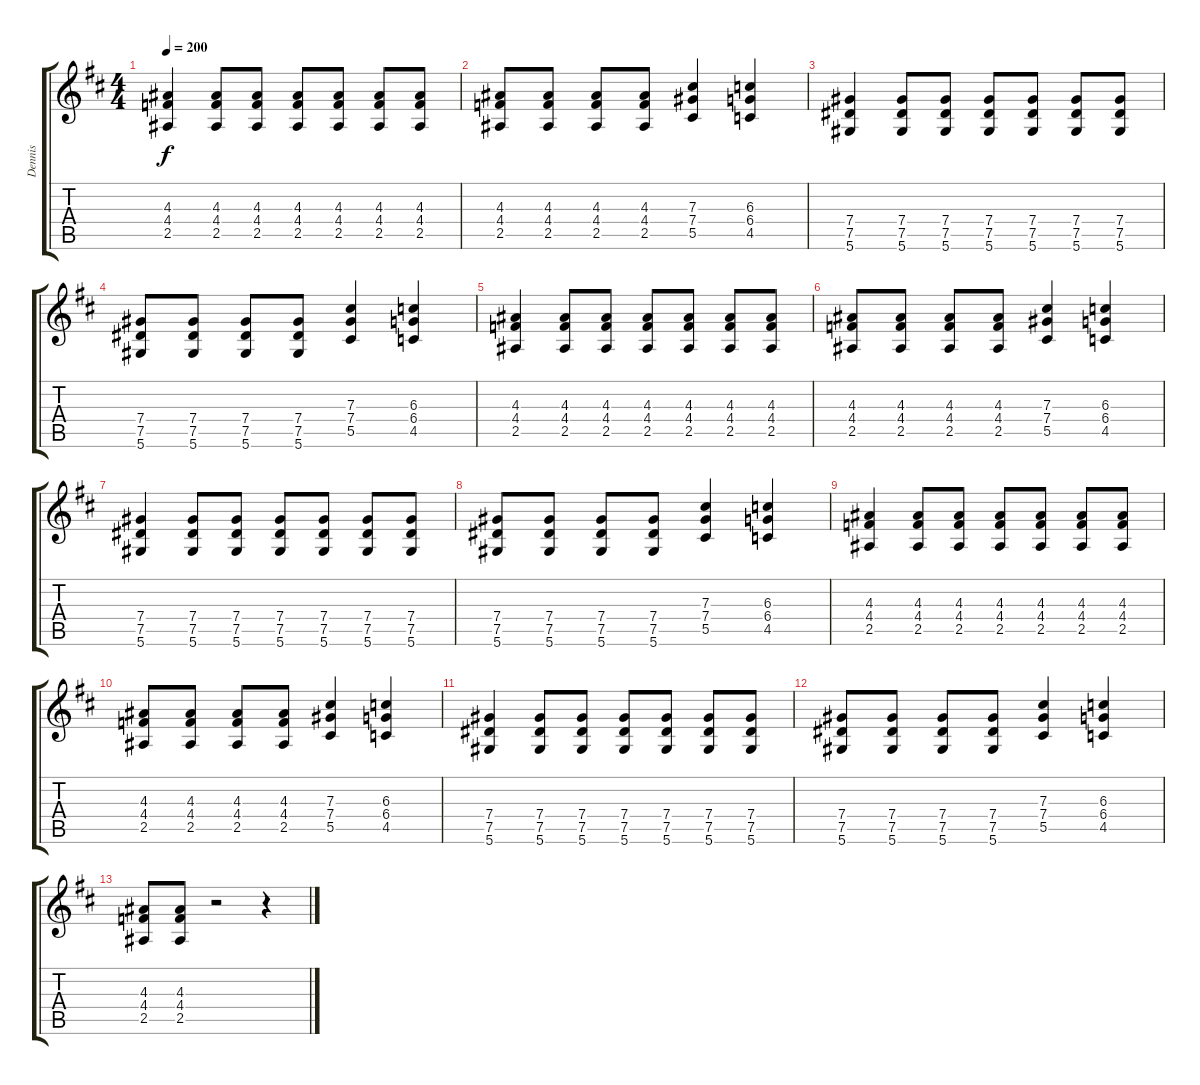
\track ("Dennis" "Dennis") {instrument distortionguitar}
\staff {score tabs}
\tuning (Eb4 Bb3 Gb3 Db3 Ab2 Eb2) {hide}
\ts (4 4)
\tempo 200
\clef g2
\ks d
(4.3 4.4 2.5).4{dy f} (4.3 4.4 2.5).8 (4.3 4.4 2.5).8 (4.3 4.4 2.5).8 (4.3 4.4 2.5).8 (4.3 4.4 2.5).8 (4.3 4.4 2.5).8 |
(4.3 4.4 2.5).8 (4.3 4.4 2.5).8 (4.3 4.4 2.5).8 (4.3 4.4 2.5).8 (7.3 7.4 5.5).4 (6.3 6.4 4.5).4 |
(7.4 7.5 5.6).4 (7.4 7.5 5.6).8 (7.4 7.5 5.6).8 (7.4 7.5 5.6).8 (7.4 7.5 5.6).8 (7.4 7.5 5.6).8 (7.4 7.5 5.6).8 |
(7.4 7.5 5.6).8 (7.4 7.5 5.6).8 (7.4 7.5 5.6).8 (7.4 7.5 5.6).8 (7.3 7.4 5.5).4 (6.3 6.4 4.5).4 |
(4.3 4.4 2.5).4 (4.3 4.4 2.5).8 (4.3 4.4 2.5).8 (4.3 4.4 2.5).8 (4.3 4.4 2.5).8 (4.3 4.4 2.5).8 (4.3 4.4 2.5).8 |
(4.3 4.4 2.5).8 (4.3 4.4 2.5).8 (4.3 4.4 2.5).8 (4.3 4.4 2.5).8 (7.3 7.4 5.5).4 (6.3 6.4 4.5).4 |
(7.4 7.5 5.6).4 (7.4 7.5 5.6).8 (7.4 7.5 5.6).8 (7.4 7.5 5.6).8 (7.4 7.5 5.6).8 (7.4 7.5 5.6).8 (7.4 7.5 5.6).8 |
(7.4 7.5 5.6).8 (7.4 7.5 5.6).8 (7.4 7.5 5.6).8 (7.4 7.5 5.6).8 (7.3 7.4 5.5).4 (6.3 6.4 4.5).4 |
(4.3 4.4 2.5).4 (4.3 4.4 2.5).8 (4.3 4.4 2.5).8 (4.3 4.4 2.5).8 (4.3 4.4 2.5).8 (4.3 4.4 2.5).8 (4.3 4.4 2.5).8 |
(4.3 4.4 2.5).8 (4.3 4.4 2.5).8 (4.3 4.4 2.5).8 (4.3 4.4 2.5).8 (7.3 7.4 5.5).4 (6.3 6.4 4.5).4 |
(7.4 7.5 5.6).4 (7.4 7.5 5.6).8 (7.4 7.5 5.6).8 (7.4 7.5 5.6).8 (7.4 7.5 5.6).8 (7.4 7.5 5.6).8 (7.4 7.5 5.6).8 |
(7.4 7.5 5.6).8 (7.4 7.5 5.6).8 (7.4 7.5 5.6).8 (7.4 7.5 5.6).8 (7.3 7.4 5.5).4 (6.3 6.4 4.5).4 |
(4.3 4.4 2.5).8 (4.3 4.4 2.5).8 r.2 r.4
